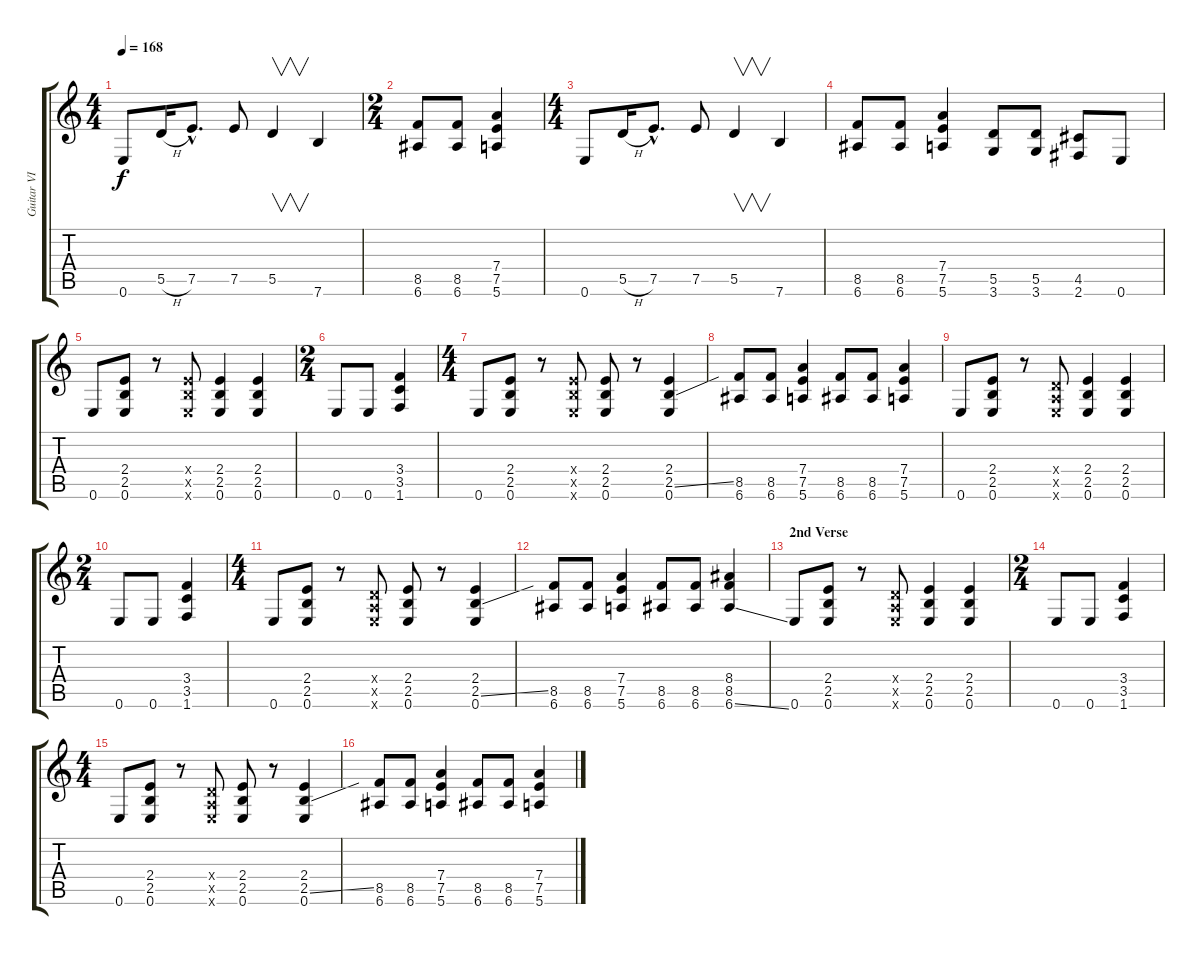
\track ("Guitar VI Distortion" "Guitar VI ") {instrument distortionguitar}
\staff {score tabs}
\tuning (E4 B3 G3 D3 A2 E2) {hide}
\ts (4 4)
\tempo 168
\clef g2
\ks c
0.6.8{dy f} 5.5{h}.16 7.5{hac}.8{d} 7.5.8 5.5.4{v} 7.6.4 |
\ts (2 4)
(8.5 6.6).8 (8.5 6.6).8 (7.4 7.5 5.6).4 |
\ts (4 4)
0.6.8 5.5{h}.16 7.5{hac}.8{d} 7.5.8 5.5.4{v} 7.6.4 |
(8.5 6.6).8 (8.5 6.6).8 (7.4 7.5 5.6).4 (5.5 3.6).8 (5.5 3.6).8 (4.5 2.6).8 0.6.8 |
0.6.8 (2.4 2.5 0.6).8 r.8 (2.4{x} 2.5{x} 0.6{x}).8 (2.4 2.5 0.6).4 (2.4 2.5 0.6).4 |
\ts (2 4)
0.6.8 0.6.8 (3.4 3.5 1.6).4 |
\ts (4 4)
0.6.8 (2.4 2.5 0.6).8 r.8 (2.4{x} 2.5{x} 0.6{x}).8 (2.4 2.5 0.6).8 r.8 (2.4 2.5{ss} 0.6).4 |
(8.5 6.6).8 (8.5 6.6).8 (7.4 7.5 5.6).4 (8.5 6.6).8 (8.5 6.6).8 (7.4 7.5 5.6).4 |
0.6.8 (2.4 2.5 0.6).8 r.8 (0.4{x} 0.5{x} 0.6{x}).8 (2.4 2.5 0.6).4 (2.4 2.5 0.6).4 |
\ts (2 4)
0.6.8 0.6.8 (3.4 3.5 1.6).4 |
\ts (4 4)
0.6.8 (2.4 2.5 0.6).8 r.8 (0.4{x} 0.5{x} 0.6{x}).8 (2.4 2.5 0.6).8 r.8 (2.4 2.5{ss} 0.6).4 |
(8.5 6.6).8 (8.5 6.6).8 (7.4 7.5 5.6).4 (8.5 6.6).8 (8.5 6.6).8 (8.4 8.5 6.6{ss}).4 |
\section ("" "2nd Verse")
0.6.8 (2.4 2.5 0.6).8 r.8 (0.4{x} 0.5{x} 0.6{x}).8 (2.4 2.5 0.6).4 (2.4 2.5 0.6).4 |
\ts (2 4)
0.6.8 0.6.8 (3.4 3.5 1.6).4 |
\ts (4 4)
0.6.8 (2.4 2.5 0.6).8 r.8 (0.4{x} 0.5{x} 0.6{x}).8 (2.4 2.5 0.6).8 r.8 (2.4 2.5{ss} 0.6).4 |
(8.5 6.6).8 (8.5 6.6).8 (7.4 7.5 5.6).4 (8.5 6.6).8 (8.5 6.6).8 (7.4 7.5 5.6).4
